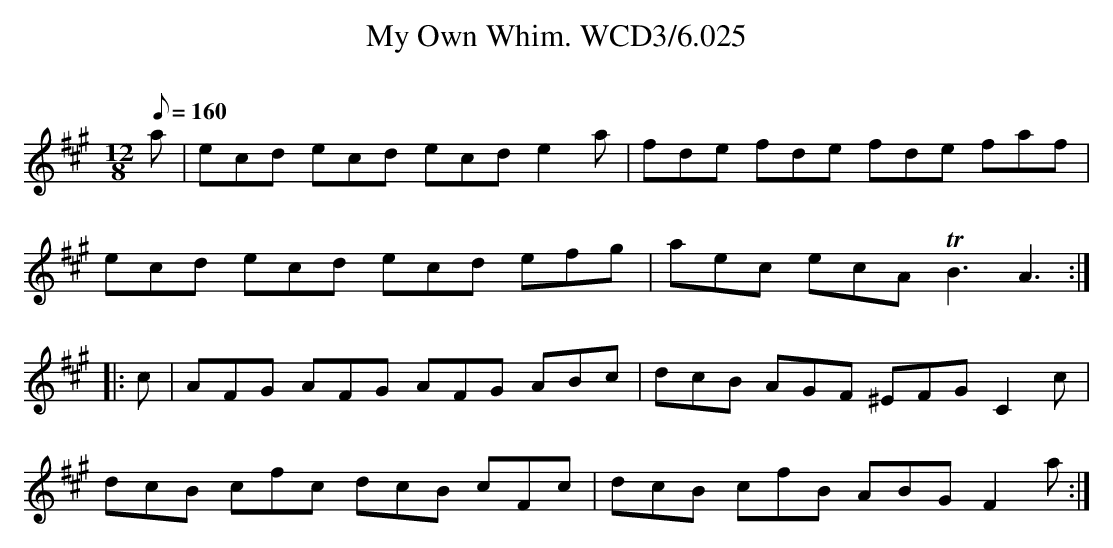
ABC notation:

X:1
T:My Own Whim. WCD3/6.025
O:
M:12/8
L:1/8
Q:1/8=160
K:A
a|ecd ecd ecd e2 a|fde fde fde faf|
ecd ecd ecd efg|aec ecA !trill!B3 A3:|
|:c|AFG AFG AFG ABc|dcB AGF ^EFG C2 c|
dcB cfc dcB cFc|dcB cfB ABG F2 a:|
